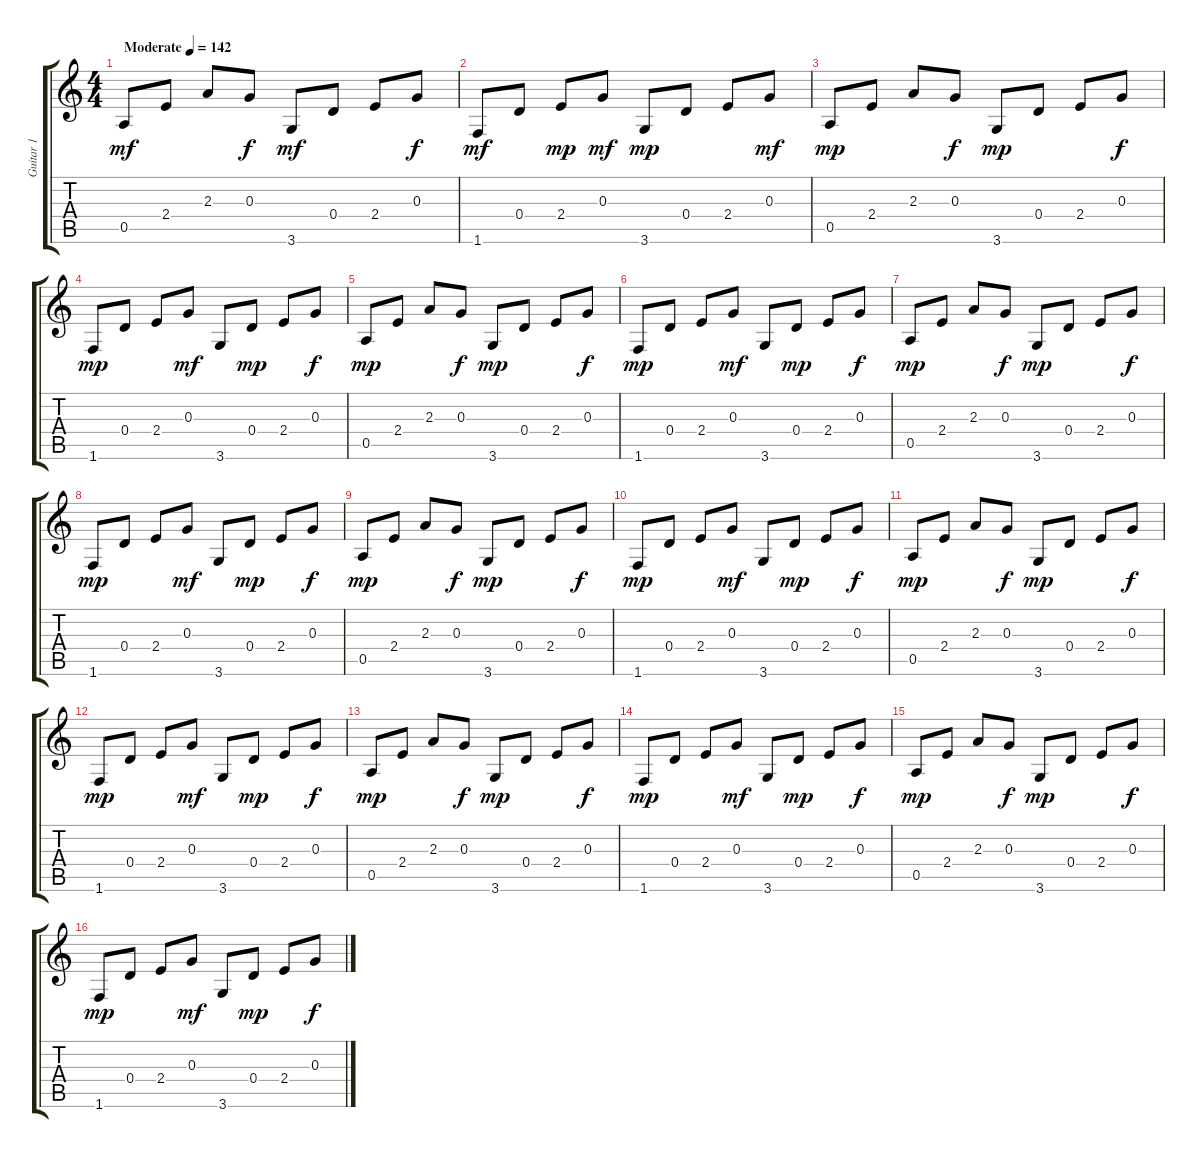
\track ("Guitar 1" "Guitar 1") {instrument electricguitarclean}
\staff {score tabs}
\tuning (E4 B3 G3 D3 A2 E2) {hide}
\ts (4 4)
\tempo (142 "Moderate")
\clef g2
\ks c
0.5.8{dy mf instrument electricguitarclean} 2.4.8 2.3.8 0.3.8{dy f} 3.6.8{dy mf} 0.4.8 2.4.8 0.3.8{dy f} |
1.6.8{dy mf} 0.4.8 2.4.8{dy mp} 0.3.8{dy mf} 3.6.8{dy mp} 0.4.8 2.4.8 0.3.8{dy mf} |
0.5.8{dy mp} 2.4.8 2.3.8 0.3.8{dy f} 3.6.8{dy mp} 0.4.8 2.4.8 0.3.8{dy f} |
1.6.8{dy mp} 0.4.8 2.4.8 0.3.8{dy mf} 3.6.8 0.4.8{dy mp} 2.4.8 0.3.8{dy f} |
0.5.8{dy mp} 2.4.8 2.3.8 0.3.8{dy f} 3.6.8{dy mp} 0.4.8 2.4.8 0.3.8{dy f} |
1.6.8{dy mp} 0.4.8 2.4.8 0.3.8{dy mf} 3.6.8 0.4.8{dy mp} 2.4.8 0.3.8{dy f} |
0.5.8{dy mp} 2.4.8 2.3.8 0.3.8{dy f} 3.6.8{dy mp} 0.4.8 2.4.8 0.3.8{dy f} |
1.6.8{dy mp} 0.4.8 2.4.8 0.3.8{dy mf} 3.6.8 0.4.8{dy mp} 2.4.8 0.3.8{dy f} |
0.5.8{dy mp} 2.4.8 2.3.8 0.3.8{dy f} 3.6.8{dy mp} 0.4.8 2.4.8 0.3.8{dy f} |
1.6.8{dy mp} 0.4.8 2.4.8 0.3.8{dy mf} 3.6.8 0.4.8{dy mp} 2.4.8 0.3.8{dy f} |
0.5.8{dy mp} 2.4.8 2.3.8 0.3.8{dy f} 3.6.8{dy mp} 0.4.8 2.4.8 0.3.8{dy f} |
1.6.8{dy mp} 0.4.8 2.4.8 0.3.8{dy mf} 3.6.8 0.4.8{dy mp} 2.4.8 0.3.8{dy f} |
0.5.8{dy mp} 2.4.8 2.3.8 0.3.8{dy f} 3.6.8{dy mp} 0.4.8 2.4.8 0.3.8{dy f} |
1.6.8{dy mp} 0.4.8 2.4.8 0.3.8{dy mf} 3.6.8 0.4.8{dy mp} 2.4.8 0.3.8{dy f} |
0.5.8{dy mp} 2.4.8 2.3.8 0.3.8{dy f} 3.6.8{dy mp} 0.4.8 2.4.8 0.3.8{dy f} |
1.6.8{dy mp} 0.4.8 2.4.8 0.3.8{dy mf} 3.6.8 0.4.8{dy mp} 2.4.8 0.3.8{dy f}
